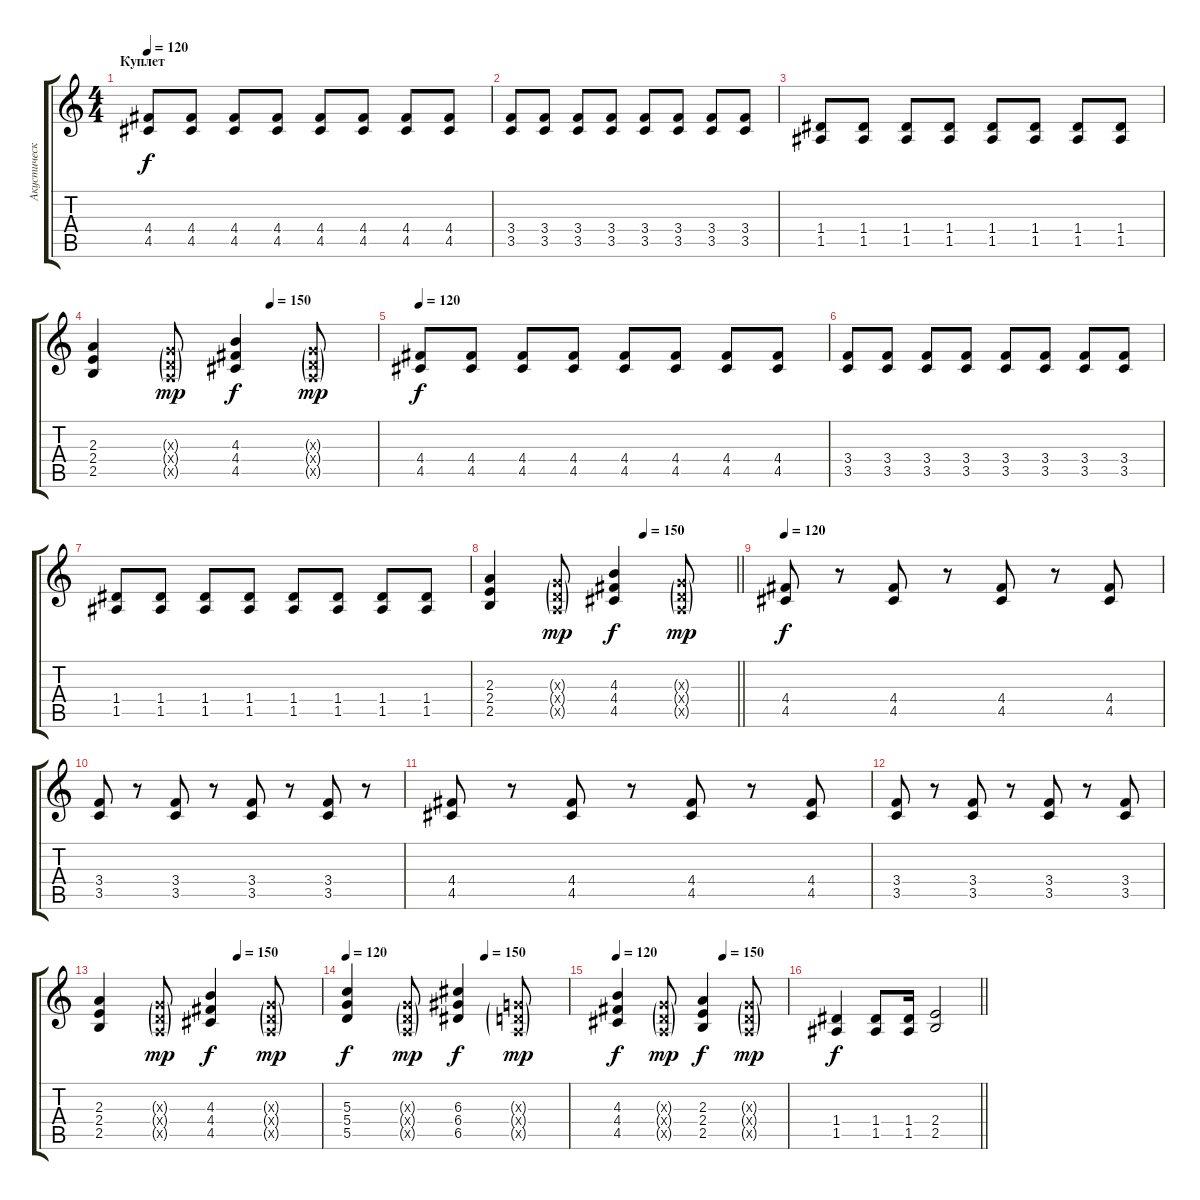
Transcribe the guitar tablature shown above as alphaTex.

\track ("Акустическая гитара" "Акустическ") {instrument acousticguitarsteel}
\staff {score tabs}
\tuning (E4 B3 G3 D3 A2 E2) {hide}
\ts (4 4)
\section ("" "Куплет")
\tempo 120
\clef g2
\ks c
(4.4 4.5).8{dy f} (4.4 4.5).8 (4.4 4.5).8 (4.4 4.5).8 (4.4 4.5).8 (4.4 4.5).8 (4.4 4.5).8 (4.4 4.5).8 |
(3.4 3.5).8 (3.4 3.5).8 (3.4 3.5).8 (3.4 3.5).8 (3.4 3.5).8 (3.4 3.5).8 (3.4 3.5).8 (3.4 3.5).8 |
(1.4 1.5).8 (1.4 1.5).8 (1.4 1.5).8 (1.4 1.5).8 (1.4 1.5).8 (1.4 1.5).8 (1.4 1.5).8 (1.4 1.5).8 |
\tempo (150 0.625)
(2.3 2.4 2.5).4 (0.3{g x} 0.4{g x} 0.5{g x}).8{dy mp} (4.3 4.4 4.5).4{dy f} (0.3{g x} 0.4{g x} 0.5{g x}).8{dy mp} |
\tempo 120
(4.4 4.5).8{dy f} (4.4 4.5).8 (4.4 4.5).8 (4.4 4.5).8 (4.4 4.5).8 (4.4 4.5).8 (4.4 4.5).8 (4.4 4.5).8 |
(3.4 3.5).8 (3.4 3.5).8 (3.4 3.5).8 (3.4 3.5).8 (3.4 3.5).8 (3.4 3.5).8 (3.4 3.5).8 (3.4 3.5).8 |
(1.4 1.5).8 (1.4 1.5).8 (1.4 1.5).8 (1.4 1.5).8 (1.4 1.5).8 (1.4 1.5).8 (1.4 1.5).8 (1.4 1.5).8 |
\tempo (150 0.625)
\barLineRight lightlight
(2.3 2.4 2.5).4 (0.3{g x} 0.4{g x} 0.5{g x}).8{dy mp} (4.3 4.4 4.5).4{dy f} (0.3{g x} 0.4{g x} 0.5{g x}).8{dy mp} |
\section ("" "")
\tempo 120
(4.4 4.5).8{dy f} r.8 (4.4 4.5).8 r.8 (4.4 4.5).8 r.8 (4.4 4.5).8 |
(3.4 3.5).8 r.8 (3.4 3.5).8 r.8 (3.4 3.5).8 r.8 (3.4 3.5).8 r.8 |
(4.4 4.5).8 r.8 (4.4 4.5).8 r.8 (4.4 4.5).8 r.8 (4.4 4.5).8 |
(3.4 3.5).8 r.8 (3.4 3.5).8 r.8 (3.4 3.5).8 r.8 (3.4 3.5).8 |
\tempo (150 0.625)
(2.3 2.4 2.5).4 (0.3{g x} 0.4{g x} 0.5{g x}).8{dy mp} (4.3 4.4 4.5).4{dy f} (0.3{g x} 0.4{g x} 0.5{g x}).8{dy mp} |
\tempo 120
\tempo (150 0.625)
(5.3 5.4 5.5).4{dy f} (0.3{g x} 0.4{g x} 0.5{g x}).8{dy mp} (6.3 6.4 6.5).4{dy f} (0.3{g x} 0.4{g x} 0.5{g x}).8{dy mp} |
\tempo 120
\tempo (150 0.625)
(4.3 4.4 4.5).4{dy f} (0.3{g x} 0.4{g x} 0.5{g x}).8{dy mp} (2.3 2.4 2.5).4{dy f} (0.3{g x} 0.4{g x} 0.5{g x}).8{dy mp} |
\barLineRight lightlight
(1.4 1.5).4{dy f} (1.4 1.5).8 (1.4 1.5).16 (2.4 2.5).2
